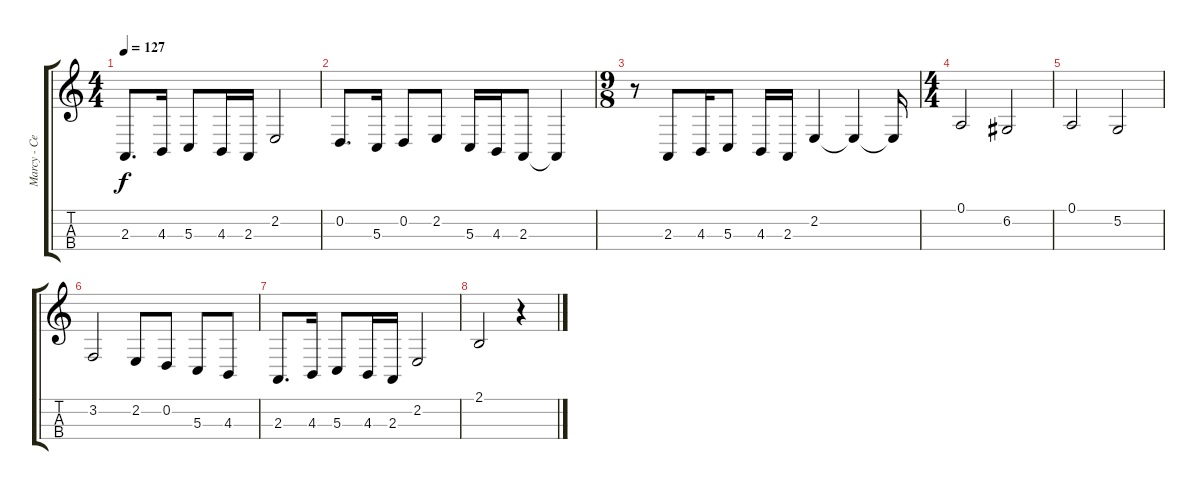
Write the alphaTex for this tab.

\track ("Marcy - Cello" "Marcy - Ce") {instrument cello}
\staff {score tabs}
\tuning (A3 D3 G2 C2) {hide}
\ts (4 4)
\tempo 127
\clef g2
\ks c
2.3.8{d dy f instrument cello} 4.3.16 5.3.8 4.3.16 2.3.16 2.2.2 |
0.2.8{d} 5.3.16 0.2.8 2.2.8 5.3.16 4.3.16 2.3.8 2.3{t}.4 |
\ts (9 8)
r.8 2.3.8 4.3.16 5.3.8 4.3.16 2.3.16 2.2.4 2.2{t}.4 2.2{t}.16 |
\ts (4 4)
0.1.2 6.2.2 |
0.1.2 5.2.2 |
3.2.2 2.2.8 0.2.8 5.3.8 4.3.8 |
2.3.8{d} 4.3.16 5.3.8 4.3.16 2.3.16 2.2.2 |
2.1.2 r.4
